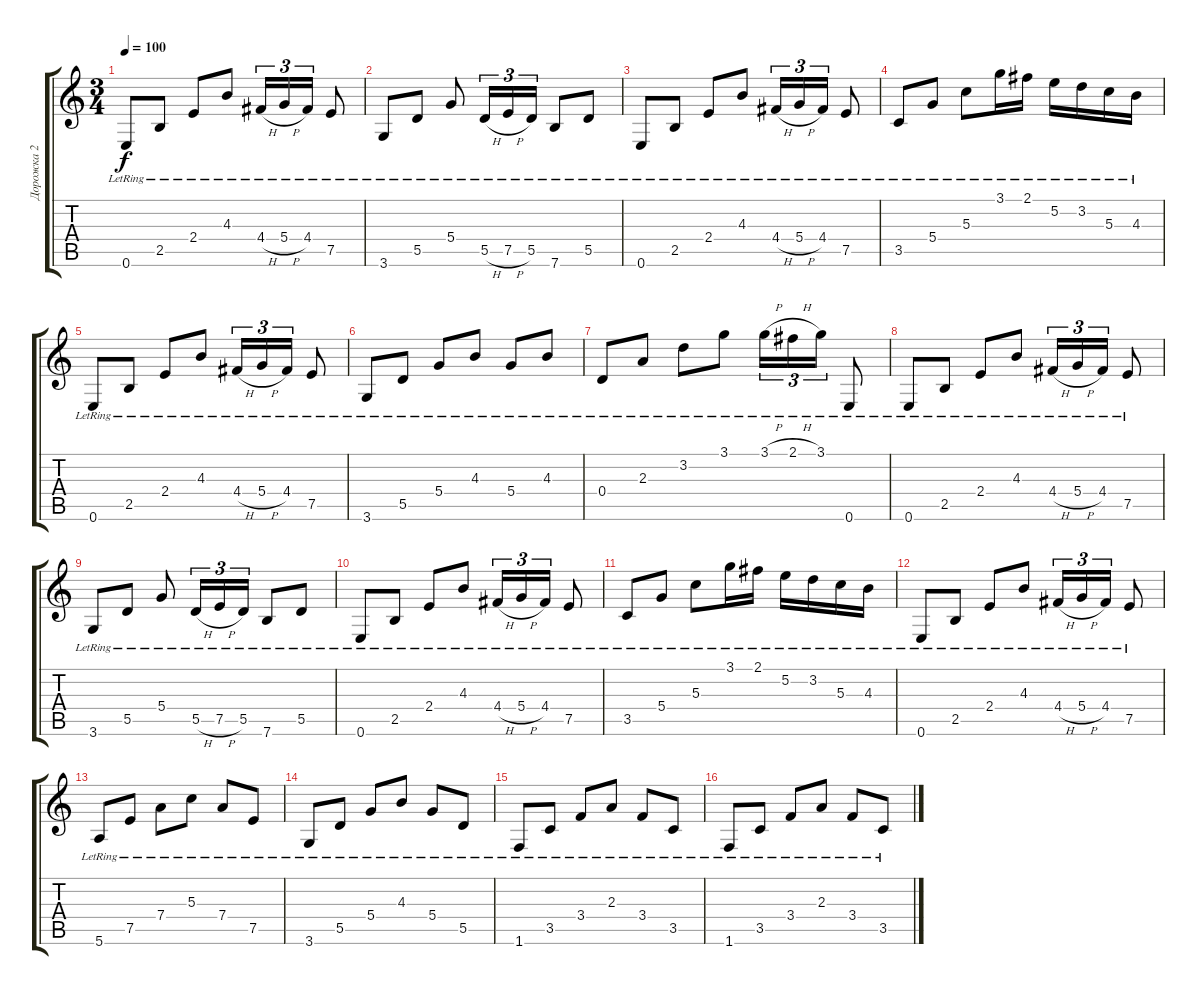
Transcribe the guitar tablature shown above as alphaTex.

\track ("Дорожка 2" "Дорожка 2") {instrument electricguitarjazz}
\staff {score tabs}
\tuning (E4 B3 G3 D3 A2 E2) {hide}
\ts (3 4)
\tempo 100
\clef g2
\ks c
0.6{lr}.8{dy f} 2.5{lr}.8 2.4{lr}.8 4.3{lr}.8 4.4{h lr}.16{tu (3 2)} 5.4{h lr}.16{tu (3 2)} 4.4{lr}.16{tu (3 2)} 7.5{lr}.8 |
3.6{lr}.8 5.5{lr}.8 5.4{lr}.8 5.5{h lr}.16{tu (3 2)} 7.5{h lr}.16{tu (3 2)} 5.5{lr}.16{tu (3 2)} 7.6{lr}.8 5.5{lr}.8 |
0.6{lr}.8 2.5{lr}.8 2.4{lr}.8 4.3{lr}.8 4.4{h lr}.16{tu (3 2)} 5.4{h lr}.16{tu (3 2)} 4.4{lr}.16{tu (3 2)} 7.5{lr}.8 |
3.5{lr}.8 5.4{lr}.8 5.3{lr}.8 3.1{lr}.16 2.1{lr}.16 5.2{lr}.16 3.2{lr}.16 5.3{lr}.16 4.3{lr}.16 |
0.6{lr}.8 2.5{lr}.8 2.4{lr}.8 4.3{lr}.8 4.4{h lr}.16{tu (3 2)} 5.4{h lr}.16{tu (3 2)} 4.4{lr}.16{tu (3 2)} 7.5{lr}.8 |
3.6{lr}.8 5.5{lr}.8 5.4{lr}.8 4.3{lr}.8 5.4{lr}.8 4.3{lr}.8 |
0.4{lr}.8 2.3{lr}.8 3.2{lr}.8 3.1{lr}.8 3.1{h lr}.16{tu (3 2)} 2.1{h lr}.16{tu (3 2)} 3.1{lr}.16{tu (3 2)} 0.6{lr}.8 |
0.6{lr}.8 2.5{lr}.8 2.4{lr}.8 4.3{lr}.8 4.4{h lr}.16{tu (3 2)} 5.4{h lr}.16{tu (3 2)} 4.4{lr}.16{tu (3 2)} 7.5{lr}.8 |
3.6{lr}.8 5.5{lr}.8 5.4{lr}.8 5.5{h lr}.16{tu (3 2)} 7.5{h lr}.16{tu (3 2)} 5.5{lr}.16{tu (3 2)} 7.6{lr}.8 5.5{lr}.8 |
0.6{lr}.8 2.5{lr}.8 2.4{lr}.8 4.3{lr}.8 4.4{h lr}.16{tu (3 2)} 5.4{h lr}.16{tu (3 2)} 4.4{lr}.16{tu (3 2)} 7.5{lr}.8 |
3.5{lr}.8 5.4{lr}.8 5.3{lr}.8 3.1{lr}.16 2.1{lr}.16 5.2{lr}.16 3.2{lr}.16 5.3{lr}.16 4.3{lr}.16 |
0.6{lr}.8 2.5{lr}.8 2.4{lr}.8 4.3{lr}.8 4.4{h lr}.16{tu (3 2)} 5.4{h lr}.16{tu (3 2)} 4.4{lr}.16{tu (3 2)} 7.5{lr}.8 |
5.6{lr}.8 7.5{lr}.8 7.4{lr}.8 5.3{lr}.8 7.4{lr}.8 7.5{lr}.8 |
3.6{lr}.8 5.5{lr}.8 5.4{lr}.8 4.3{lr}.8 5.4{lr}.8 5.5{lr}.8 |
1.6{lr}.8 3.5{lr}.8 3.4{lr}.8 2.3{lr}.8 3.4{lr}.8 3.5{lr}.8 |
1.6{lr}.8 3.5{lr}.8 3.4{lr}.8 2.3{lr}.8 3.4{lr}.8 3.5{lr}.8
